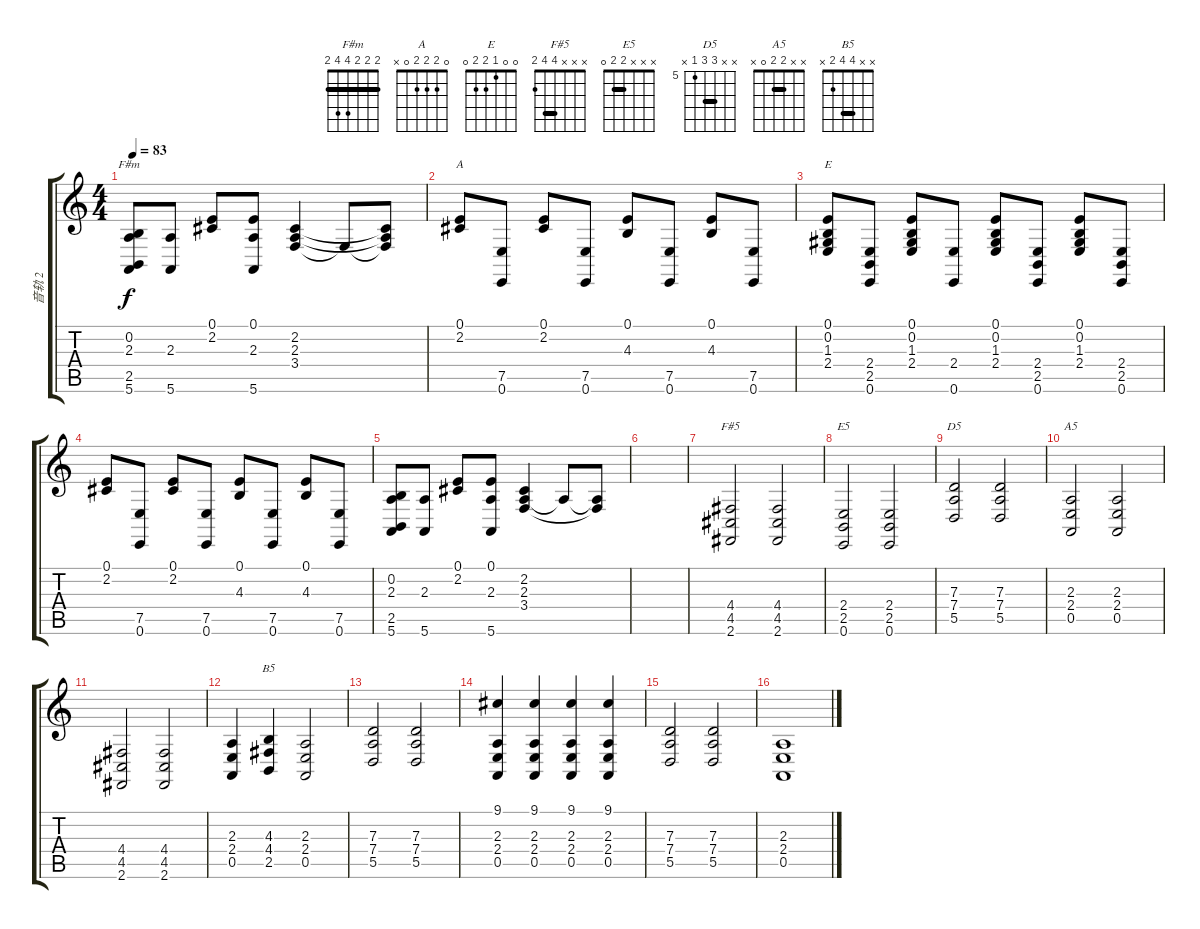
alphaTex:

\track ("音轨 2" "音轨 2") {instrument honkytonkpiano}
\staff {score tabs}
\tuning (E4 B3 G3 D3 A2 E2) {hide}
\chord ("F#m" 2 2 2 4 4 2) {barre 2}
\chord ("A" 0 2 2 2 0 x)
\chord ("E" 0 0 1 2 2 0)
\chord ("F#5" x x x 4 4 2) {barre 4}
\chord ("E5" x x x 2 2 0) {barre 2}
\chord ("D5" x x 7 7 5 x) {firstfret 5 barre 7}
\chord ("A5" x x 2 2 0 x) {barre 2}
\chord ("B5" x x 4 4 2 x) {barre 4}
\ts (4 4)
\tempo 83
\clef g2
\ks c
(0.2 2.3 2.5 5.6).8{ch "F#m" dy f} (2.3 5.6).8 (0.1 2.2).8 (0.1 2.3 5.6).8 (2.2 2.3 3.4).4 3.4{t}.8 (2.2{t} 2.3{t} 3.4{t}).8 |
(0.1 2.2).8{ch "A"} (7.5 0.6).8 (0.1 2.2).8 (7.5 0.6).8 (0.1 4.3).8 (7.5 0.6).8 (0.1 4.3).8 (7.5 0.6).8 |
(0.1 0.2 1.3 2.4).8{ch "E"} (2.4 2.5 0.6).8 (0.1 0.2 1.3 2.4).8 (2.4 0.6).8 (0.1 0.2 1.3 2.4).8 (2.4 2.5 0.6).8 (0.1 0.2 1.3 2.4).8 (2.4 2.5 0.6).8 |
(0.1 2.2).8 (7.5 0.6).8 (0.1 2.2).8 (7.5 0.6).8 (0.1 4.3).8 (7.5 0.6).8 (0.1 4.3).8 (7.5 0.6).8 |
(0.2 2.3 2.5 5.6).8 (2.3 5.6).8 (0.1 2.2).8 (0.1 2.3 5.6).8 (2.2 2.3 3.4).4 2.3{t}.8 (2.3{t} 3.4{t}).8 |
|
(4.4 4.5 2.6).2{ch "F#5"} (4.4 4.5 2.6).2 |
(2.4 2.5 0.6).2{ch "E5"} (2.4 2.5 0.6).2 |
(7.3 7.4 5.5).2{ch "D5"} (7.3 7.4 5.5).2 |
(2.3 2.4 0.5).2{ch "A5"} (2.3 2.4 0.5).2 |
(4.4 4.5 2.6).2 (4.4 4.5 2.6).2 |
(2.3 2.4 0.5).4 (4.3 4.4 2.5).4{ch "B5"} (2.3 2.4 0.5).2 |
(7.3 7.4 5.5).2 (7.3 7.4 5.5).2 |
(9.1 2.3 2.4 0.5).4 (9.1 2.3 2.4 0.5).4 (9.1 2.3 2.4 0.5).4 (9.1 2.3 2.4 0.5).4 |
(7.3 7.4 5.5).2 (7.3 7.4 5.5).2 |
(2.3 2.4 0.5).1
